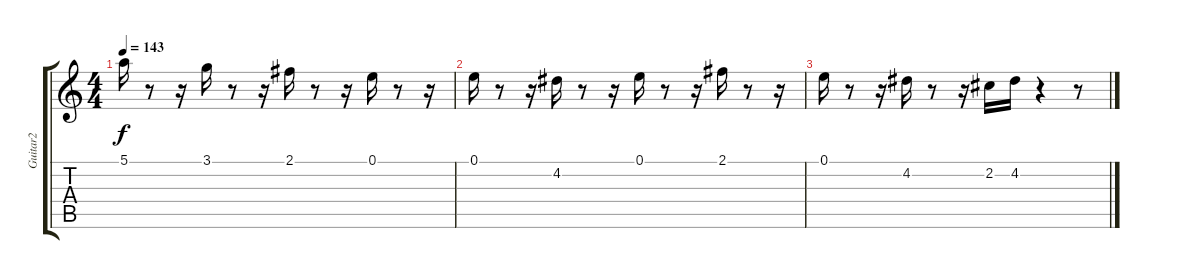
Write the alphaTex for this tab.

\track ("Guitar2" "Guitar2") {instrument distortionguitar}
\staff {score tabs}
\tuning (E4 B3 G3 D3 A2 E2) {hide}
\ts (4 4)
\tempo 143
\clef g2
\ks c
5.1.16{dy f} r.8 r.16 3.1.16 r.8 r.16 2.1.16 r.8 r.16 0.1.16 r.8 r.16 |
0.1.16 r.8 r.16 4.2.16 r.8 r.16 0.1.16 r.8 r.16 2.1.16 r.8 r.16 |
0.1.16 r.8 r.16 4.2.16 r.8 r.16 2.2.16 4.2.16 r.4 r.8
